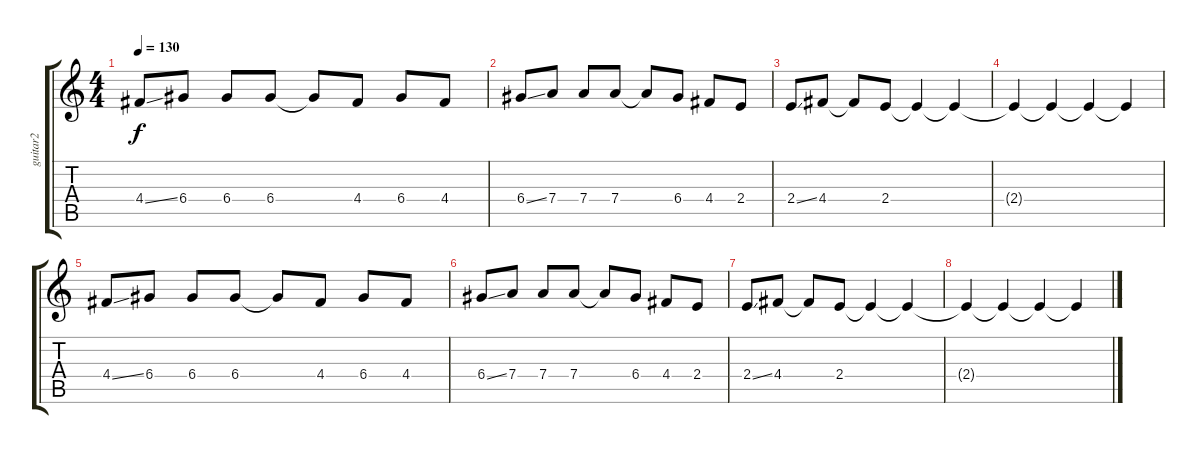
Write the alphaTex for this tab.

\track ("guitar2" "guitar2") {instrument overdrivenguitar}
\staff {score tabs}
\tuning (E4 B3 G3 D3 A2 E2) {hide}
\ts (4 4)
\tempo 130
\clef g2
\ks c
4.4{ss}.8{dy f} 6.4.8 6.4.8 6.4.8 6.4{t}.8 4.4.8 6.4.8 4.4.8 |
6.4{ss}.8 7.4.8 7.4.8 7.4.8 7.4{t}.8 6.4.8 4.4.8 2.4.8 |
2.4{ss}.8 4.4.8 4.4{t}.8 2.4.8 2.4{t}.4 2.4{t}.4 |
2.4{t}.4 2.4{t}.4 2.4{t}.4 2.4{t}.4 |
4.4{ss}.8 6.4.8 6.4.8 6.4.8 6.4{t}.8 4.4.8 6.4.8 4.4.8 |
6.4{ss}.8 7.4.8 7.4.8 7.4.8 7.4{t}.8 6.4.8 4.4.8 2.4.8 |
2.4{ss}.8 4.4.8 4.4{t}.8 2.4.8 2.4{t}.4 2.4{t}.4 |
2.4{t}.4 2.4{t}.4 2.4{t}.4 2.4{t}.4
